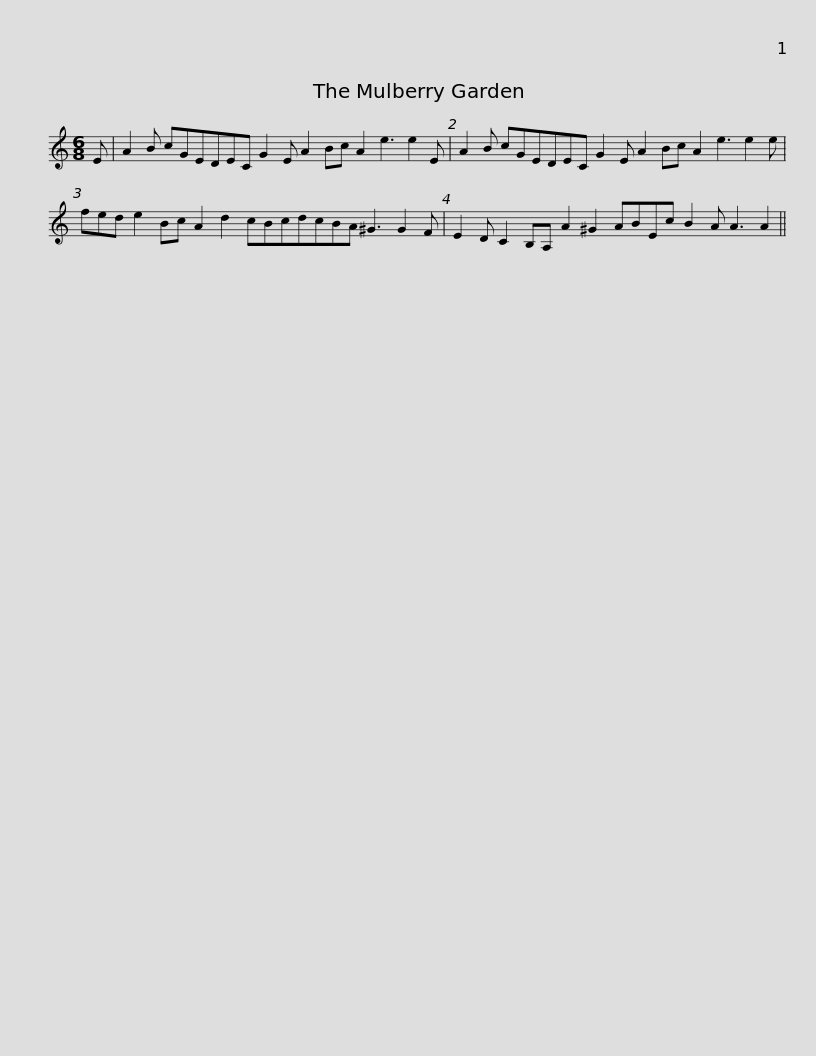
X:1
L:1/8
M:6/8
I:linebreak $
K:C
V:1 treble
V:1
 E | A2 B cGEDEC G2 E A2 Bc A2 e3 e2 E |$ A2 B cGEDEC G2 E A2 Bc A2 e3 e2 e | fed e2 Bc A2 d2 cBcdcBA ^G3 G2 F |$ E2 D C2 B,A, A2 ^G2 ABEc B2 A A3 A2 || %5
